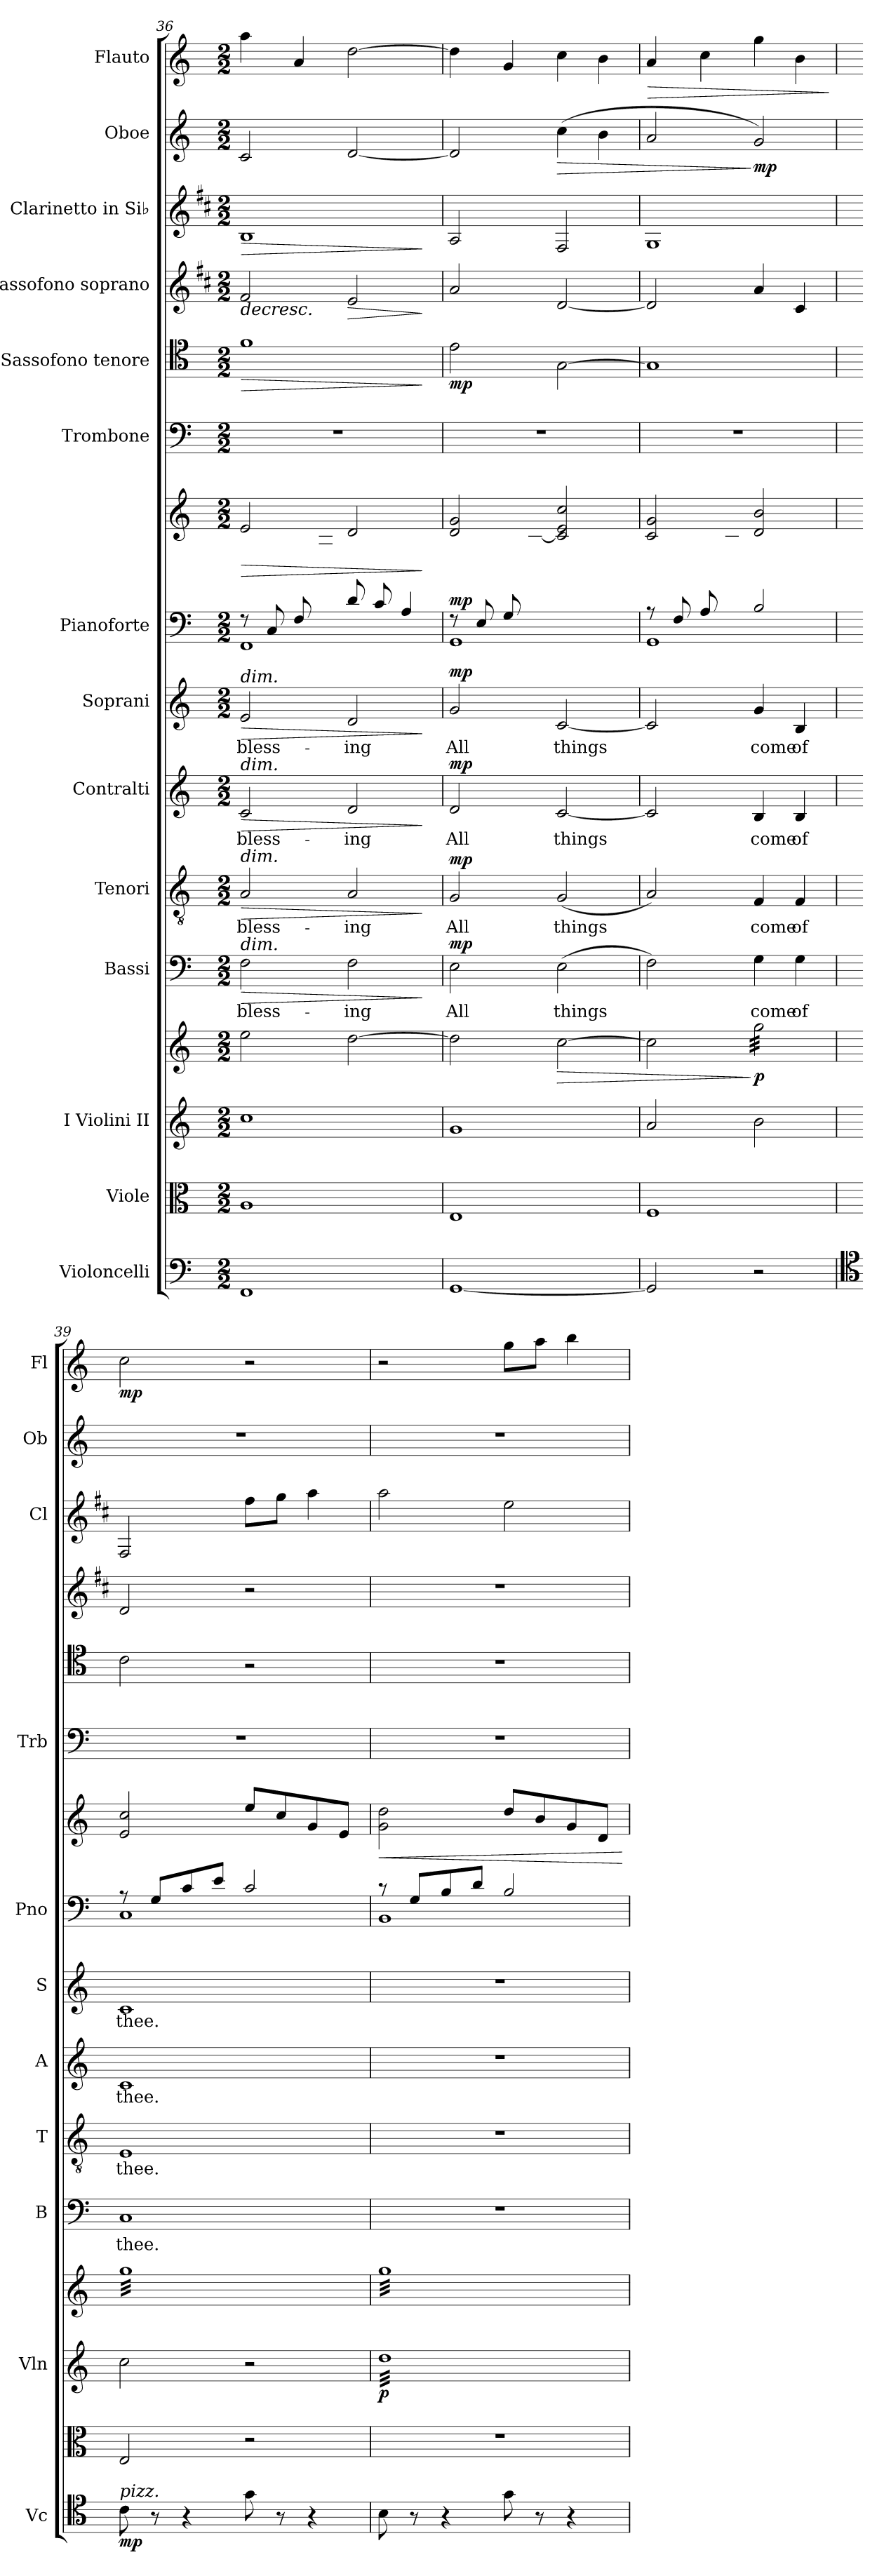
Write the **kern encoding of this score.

**kern	**dynam	**kern	**kern	**kern	**dynam	**kern	**text	**dynam	**kern	**text	**dynam	**kern	**text	**dynam	**kern	**text	**dynam	**kern	**kern	**dynam	**kern	**kern	**dynam	**kern	**dynam	**kern	**dynam	**kern	**dynam	**kern	**dynam
*part14	*part14	*part13	*part12	*part12	*part12	*part11	*part11	*part11	*part10	*part10	*part10	*part9	*part9	*part9	*part8	*part8	*part8	*part7	*part7	*part7	*part6	*part5	*part5	*part4	*part4	*part3	*part3	*part2	*part2	*part1	*part1
*staff16	*staff16	*staff15	*staff14	*staff13	*staff13/14	*staff12	*staff12	*staff12	*staff11	*staff11	*staff11	*staff10	*staff10	*staff10	*staff9	*staff9	*staff9	*staff8	*staff7	*staff7/8	*staff6	*staff5	*staff5	*staff4	*staff4	*staff3	*staff3	*staff2	*staff2	*staff1	*staff1
*I"Violoncelli	*	*I"Viole	*I"I  Violini  II	*	*	*I"Bassi	*	*	*I"Tenori	*	*	*I"Contralti	*	*	*I"Soprani	*	*	*I"Pianoforte	*	*	*I"Trombone	*I"Sassofono tenore	*	*I"Sassofono soprano	*	*I"Clarinetto in Si♭	*	*I"Oboe	*	*I"Flauto	*
*I'Vc	*	*	*I'Vln	*	*	*I'B	*	*	*I'T	*	*	*I'A	*	*	*I'S	*	*	*I'Pno	*	*	*I'Trb	*	*	*	*	*I'Cl	*	*I'Ob	*	*I'Fl	*
*clefF4	*	*clefC3	*clefG2	*clefG2	*	*clefF4	*	*	*clefGv2	*	*	*clefG2	*	*	*clefG2	*	*	*clefF4	*clefG2	*	*clefF4	*clefC4	*	*clefG2	*	*clefG2	*	*clefG2	*	*clefG2	*
*	*	*	*	*	*	*	*	*	*	*	*	*	*	*	*	*	*	*	*	*	*	*ITrd8c14	*	*ITrd1c2	*	*ITrd1c2	*	*	*	*	*
*k[]	*	*k[]	*k[]	*k[]	*	*k[]	*	*	*k[]	*	*	*k[]	*	*	*k[]	*	*	*k[]	*k[]	*	*k[]	*k[]	*	*k[]	*	*k[]	*	*k[]	*	*k[]	*
*M2/2	*	*M2/2	*M2/2	*M2/2	*	*M2/2	*	*	*M2/2	*	*	*M2/2	*	*	*M2/2	*	*	*M2/2	*M2/2	*	*M2/2	*M2/2	*	*M2/2	*	*M2/2	*	*M2/2	*	*M2/2	*
=36	=36	=36	=36	=36	=36	=36	=36	=36	=36	=36	=36	=36	=36	=36	=36	=36	=36	=36	=36	=36	=36	=36	=36	=36	=36	=36	=36	=36	=36	=36	=36
!	!	!	!	!	!	!	!	!	!	!	!	!	!	!	!	!	!	!	!LO:TX:a:i:t=dim.	!	!	!	!	!	!	!	!	!	!	!	!
!	!	!	!	!	!	!	!	!	!	!	!	!	!	!	!LO:TX:a:i:t=dim.	!	!	!	!	!	!	!	!	!	!	!	!	!	!	!	!
!	!	!	!	!	!	!	!	!	!	!	!	!LO:TX:a:i:t=dim.	!	!	!	!	!	!	!	!	!	!	!	!	!	!	!	!	!	!	!
!	!	!	!	!	!	!	!	!	!LO:TX:a:i:t=dim.	!	!	!	!	!	!	!	!	!	!	!	!	!	!	!	!	!	!	!	!	!	!
!	!	!	!	!	!	!LO:TX:a:i:t=dim.	!	!	!	!	!	!	!	!	!	!	!	!	!	!	!	!	!	!	!	!	!	!	!	!	!
!	!	!	!	!	!	!	!LO:LY:b	!LO:HP:b	!	!LO:LY:b	!LO:HP:b	!	!LO:LY:b	!LO:HP:b	!	!LO:LY:b	!LO:HP:b	!	!	!LO:HP:b	!	!	!LO:HP:b	!	!	!	!	!	!	!	!
*	*	*	*	*	*	*	*	*	*	*	*	*	*	*	*	*	*	*^	*^	*	*	*	*	*	*	*	*	*	*	*	*
!	!	!	!	!	!	!	!	!	!	!	!	!	!	!	!	!	!	!	!	!	!	!	!	!	!LO:HP:n=1:b	!	!LO:HP:b	!	!LO:HP:b	!	!	!	!
!	!	!	!	!	!	!	!	!	!	!	!	!	!	!	!	!	!	!	!	!	!	!	!	!	!	!	!	!	!LO:HP:n=1:b	!	!	!	!
1FF	.	1A	1cc	2ee\	.	2F\	bless-	>	2A/	bless-	>	2c/	bless-	>	2e/	bless-	>	8r	1FF	2e/	4.ryy	>	1r	1F	> >	2e/	>	1A	> >	2c/	.	4aa\	.
.	.	.	.	.	.	.	.	.	.	.	.	.	.	.	.	.	.	8C/L	.	.	.	.	.	.	.	.	.	.	.	.	.	.	.
.	.	.	.	.	.	.	.	.	.	.	.	.	.	.	.	.	.	8F/	.	.	.	.	.	.	.	.	.	.	.	.	.	4a/	.
.	.	.	.	.	.	.	.	.	.	.	.	.	.	.	.	.	.	8ryy	.	.	8A\J	.	.	.	.	.	.	.	.	.	.	.	.
!	!	!	!	!	!	!	!LO:LY:b	!	!	!LO:LY:b	!	!	!LO:LY:b	!	!	!LO:LY:b	!	!	!	!	!	!	!	!	!	!	!LO:HP:b	!	!	!	!	!	!
.	.	.	.	[2dd\	.	2F\	-ing	.	2A/	-ing	.	2d/	-ing	.	2d/	-ing	.	8d/L	.	2d/	2ryy	.	.	.	.	2d/	>	.	.	[2d/	.	[2dd\	.
.	.	.	.	.	.	.	.	.	.	.	.	.	.	.	.	.	.	8c/J	.	.	.	.	.	.	.	.	.	.	.	.	.	.	.
.	.	.	.	.	.	.	.	.	.	.	.	.	.	.	.	.	.	4A/	.	.	.	.	.	.	.	.	.	.	.	.	.	.	.
*	*	*	*	*	*	*	*	*	*	*	*	*	*	*	*	*	*	*v	*v	*	*	*	*	*	*	*	*	*	*	*	*	*	*
*	*	*	*	*	*	*	*	*	*	*	*	*	*	*	*	*	*	*	*v	*v	*	*	*	*	*	*	*	*	*	*	*	*
.	.	.	.	.	.	.	.	]	.	.	]	.	.	]	.	.	]	.	.	]	.	.	]	.	] ]	.	]	.	.	.	.
!!LO:PB:g=z
=37	=37	=37	=37	=37	=37	=37	=37	=37	=37	=37	=37	=37	=37	=37	=37	=37	=37	=37	=37	=37	=37	=37	=37	=37	=37	=37	=37	=37	=37	=37	=37
!	!	!	!	!	!	!	!LO:LY:b	!LO:DY:b	!	!LO:LY:b	!LO:DY:b	!	!LO:LY:b	!LO:DY:b	!	!LO:LY:b	!LO:DY:b	!	!	!LO:DY:a=2	!	!	!LO:DY:b	!	!LO:DY:b	!	!	!	!	!	!
*	*	*	*	*	*	*	*	*	*	*	*	*	*	*	*	*	*	*^	*^	*	*	*	*	*	*	*	*	*	*	*	*
!	!	!	!	!	!	!	!	!	!	!	!	!	!	!	!	!	!	!	!	!	!	!	!	!	!	!	!LO:DY:n=1:a	!	!	!	!	!	!
[1GG	.	1E	1g	2dd\]	.	2E\	All	mp	2G/	All	mp	2d/	All	mp	2g/	All	mp	8r	1GG	2d/ 2g/	4.ryy	mp	1r	2E\	mp	2g/	mp mp	2G/	.	2d/]	.	4dd\]	.
.	.	.	.	.	.	.	.	.	.	.	.	.	.	.	.	.	.	8E/L	.	.	.	.	.	.	.	.	.	.	.	.	.	.	.
.	.	.	.	.	.	.	.	.	.	.	.	.	.	.	.	.	.	8G/	.	.	.	.	.	.	.	.	.	.	.	.	.	4g/	.
.	.	.	.	.	.	.	.	.	.	.	.	.	.	.	.	.	.	8ryy	.	.	[8c\J	.	.	.	.	.	.	.	.	.	.	.	.
!	!	!	!	!	!LO:HP:b	!	!LO:LY:b	!	!	!LO:LY:b	!	!	!LO:LY:b	!	!	!LO:LY:b	!	!	!	!	!	!	!	!	!	!	!	!	!	!	!LO:HP:b	!	!
.	.	.	.	[2cc\	>	(>2E\	things	.	(<2G/	things	.	[2c/	things	.	[2c/	things	.	2ryy	.	2c/] 2e/ 2cc/	2ryy	.	.	[2GG\	]	[2c/	.	2E/	]	(>4cc\	>	4cc\	.
.	.	.	.	.	.	.	.	.	.	.	.	.	.	.	.	.	.	.	.	.	.	.	.	.	.	.	.	.	.	4b\	.	4b\	.
=38	=38	=38	=38	=38	=38	=38	=38	=38	=38	=38	=38	=38	=38	=38	=38	=38	=38	=38	=38	=38	=38	=38	=38	=38	=38	=38	=38	=38	=38	=38	=38	=38	=38
!	!	!	!	!	!	!	!	!	!	!	!	!	!	!	!	!	!	!	!	!	!	!	!	!	!	!	!	!	!	!	!	!	!LO:HP:b
2GG/]	.	1F	2a/	2cc\]	.	2F\)	.	.	2A/)	.	.	2c/]	.	.	2c/]	.	.	8r	1GG	2c/ 2g/	4.ryy	.	1r	1GG]	.	2c/]	.	1F	.	2a/	.	4a/	>
.	.	.	.	.	.	.	.	.	.	.	.	.	.	.	.	.	.	8F/L	.	.	.	.	.	.	.	.	.	.	.	.	.	.	.
.	.	.	.	.	.	.	.	.	.	.	.	.	.	.	.	.	.	8A/	.	.	.	.	.	.	.	.	.	.	.	.	.	4cc\	.
.	.	.	.	.	.	.	.	.	.	.	.	.	.	.	.	.	.	8ryy	.	.	8c\J	.	.	.	.	.	.	.	.	.	.	.	.
!	!	!	!	!	!LO:DY:n=1:b	!	!LO:LY:b	!	!	!LO:LY:b	!	!	!LO:LY:b	!	!	!LO:LY:b	!	!	!	!	!	!	!	!	!	!	!	!	!	!	!LO:DY:n=1:b	!	!
*	*	*	*	*tremolo	*	*	*	*	*	*	*	*	*	*	*	*	*	*	*	*	*	*	*	*	*	*	*	*	*	*	*	*	*
2r	.	.	2b\	32gg\LLL	] p	4G\	come	.	4F/	come	.	4B/	come	.	4g/	come	.	2B/	.	2d/ 2b/	2ryy	.	.	.	.	4g/	.	.	.	2g/)	] mp	4gg\	.
.	.	.	.	32gg\	.	.	.	.	.	.	.	.	.	.	.	.	.	.	.	.	.	.	.	.	.	.	.	.	.	.	.	.	.
.	.	.	.	32gg\	.	.	.	.	.	.	.	.	.	.	.	.	.	.	.	.	.	.	.	.	.	.	.	.	.	.	.	.	.
.	.	.	.	32gg\	.	.	.	.	.	.	.	.	.	.	.	.	.	.	.	.	.	.	.	.	.	.	.	.	.	.	.	.	.
.	.	.	.	32gg\	.	.	.	.	.	.	.	.	.	.	.	.	.	.	.	.	.	.	.	.	.	.	.	.	.	.	.	.	.
.	.	.	.	32gg\	.	.	.	.	.	.	.	.	.	.	.	.	.	.	.	.	.	.	.	.	.	.	.	.	.	.	.	.	.
.	.	.	.	32gg\	.	.	.	.	.	.	.	.	.	.	.	.	.	.	.	.	.	.	.	.	.	.	.	.	.	.	.	.	.
.	.	.	.	32gg\	.	.	.	.	.	.	.	.	.	.	.	.	.	.	.	.	.	.	.	.	.	.	.	.	.	.	.	.	.
!	!	!	!	!	!	!	!LO:LY:b	!	!	!LO:LY:b	!	!	!LO:LY:b	!	!	!LO:LY:b	!	!	!	!	!	!	!	!	!	!	!	!	!	!	!	!	!
.	.	.	.	32gg\	.	4G\	of	.	4F/	of	.	4B/	of	.	4B/	of	.	.	.	.	.	.	.	.	.	4B/	.	.	.	.	.	4b\	.
.	.	.	.	32gg\	.	.	.	.	.	.	.	.	.	.	.	.	.	.	.	.	.	.	.	.	.	.	.	.	.	.	.	.	.
.	.	.	.	32gg\	.	.	.	.	.	.	.	.	.	.	.	.	.	.	.	.	.	.	.	.	.	.	.	.	.	.	.	.	.
.	.	.	.	32gg\	.	.	.	.	.	.	.	.	.	.	.	.	.	.	.	.	.	.	.	.	.	.	.	.	.	.	.	.	.
.	.	.	.	32gg\	.	.	.	.	.	.	.	.	.	.	.	.	.	.	.	.	.	.	.	.	.	.	.	.	.	.	.	.	.
.	.	.	.	32gg\	.	.	.	.	.	.	.	.	.	.	.	.	.	.	.	.	.	.	.	.	.	.	.	.	.	.	.	.	.
.	.	.	.	32gg\	.	.	.	.	.	.	.	.	.	.	.	.	.	.	.	.	.	.	.	.	.	.	.	.	.	.	.	.	.
.	.	.	.	32gg\JJJ	.	.	.	.	.	.	.	.	.	.	.	.	.	.	.	.	.	.	.	.	.	.	.	.	.	.	.	.	.
*	*	*	*	*	*	*	*	*	*	*	*	*	*	*	*	*	*	*v	*v	*	*	*	*	*	*	*	*	*	*	*	*	*	*
*	*	*	*	*	*	*	*	*	*	*	*	*	*	*	*	*	*	*	*v	*v	*	*	*	*	*	*	*	*	*	*	*	*
.	.	.	.	.	.	.	.	.	.	.	.	.	.	.	.	.	.	.	.	.	.	.	.	.	.	.	.	.	.	.	]
=39	=39	=39	=39	=39	=39	=39	=39	=39	=39	=39	=39	=39	=39	=39	=39	=39	=39	=39	=39	=39	=39	=39	=39	=39	=39	=39	=39	=39	=39	=39	=39
*clefC4	*	*	*	*	*	*	*	*	*	*	*	*	*	*	*	*	*	*	*	*	*	*	*	*	*	*	*	*	*	*	*
!LO:TX:a:i:t=pizz.	!	!	!	!	!	!	!	!	!	!	!	!	!	!	!	!	!	!	!	!	!	!	!	!	!	!	!	!	!	!	!
!	!LO:DY:b	!	!	!	!	!	!LO:LY:b	!	!	!LO:LY:b	!	!	!LO:LY:b	!	!	!LO:LY:b	!	!	!	!	!	!	!	!	!	!	!	!	!	!	!LO:DY:b
*	*	*	*	*	*	*	*	*	*	*	*	*	*	*	*	*	*	*^	*^	*	*	*	*	*	*	*^	*	*	*	*	*
8c\	mp	2E/	2cc\	32ggLLL	.	1C	thee.	.	1E	thee.	.	1c	thee.	.	1c	thee.	.	8r	1C	2e/ 2cc/	2ryy	.	1r	2C\	.	2c/	.	2E/	2ryy	.	1r	.	2cc\	mp
.	.	.	.	32gg	.	.	.	.	.	.	.	.	.	.	.	.	.	.	.	.	.	.	.	.	.	.	.	.	.	.	.	.	.	.
.	.	.	.	32gg	.	.	.	.	.	.	.	.	.	.	.	.	.	.	.	.	.	.	.	.	.	.	.	.	.	.	.	.	.	.
.	.	.	.	32gg	.	.	.	.	.	.	.	.	.	.	.	.	.	.	.	.	.	.	.	.	.	.	.	.	.	.	.	.	.	.
8r	.	.	.	32gg	.	.	.	.	.	.	.	.	.	.	.	.	.	8G/L	.	.	.	.	.	.	.	.	.	.	.	.	.	.	.	.
.	.	.	.	32gg	.	.	.	.	.	.	.	.	.	.	.	.	.	.	.	.	.	.	.	.	.	.	.	.	.	.	.	.	.	.
.	.	.	.	32gg	.	.	.	.	.	.	.	.	.	.	.	.	.	.	.	.	.	.	.	.	.	.	.	.	.	.	.	.	.	.
.	.	.	.	32gg	.	.	.	.	.	.	.	.	.	.	.	.	.	.	.	.	.	.	.	.	.	.	.	.	.	.	.	.	.	.
4r	.	.	.	32gg	.	.	.	.	.	.	.	.	.	.	.	.	.	8c/	.	.	.	.	.	.	.	.	.	.	.	.	.	.	.	.
.	.	.	.	32gg	.	.	.	.	.	.	.	.	.	.	.	.	.	.	.	.	.	.	.	.	.	.	.	.	.	.	.	.	.	.
.	.	.	.	32gg	.	.	.	.	.	.	.	.	.	.	.	.	.	.	.	.	.	.	.	.	.	.	.	.	.	.	.	.	.	.
.	.	.	.	32gg	.	.	.	.	.	.	.	.	.	.	.	.	.	.	.	.	.	.	.	.	.	.	.	.	.	.	.	.	.	.
.	.	.	.	32gg	.	.	.	.	.	.	.	.	.	.	.	.	.	8e/J	.	.	.	.	.	.	.	.	.	.	.	.	.	.	.	.
.	.	.	.	32gg	.	.	.	.	.	.	.	.	.	.	.	.	.	.	.	.	.	.	.	.	.	.	.	.	.	.	.	.	.	.
.	.	.	.	32gg	.	.	.	.	.	.	.	.	.	.	.	.	.	.	.	.	.	.	.	.	.	.	.	.	.	.	.	.	.	.
.	.	.	.	32gg	.	.	.	.	.	.	.	.	.	.	.	.	.	.	.	.	.	.	.	.	.	.	.	.	.	.	.	.	.	.
8g\	.	2r	2r	32gg	.	.	.	.	.	.	.	.	.	.	.	.	.	2c/	.	8ee/L	2ryy	.	.	2r	.	2r	.	8ee\L	2ryy	.	.	.	2r	.
.	.	.	.	32gg	.	.	.	.	.	.	.	.	.	.	.	.	.	.	.	.	.	.	.	.	.	.	.	.	.	.	.	.	.	.
.	.	.	.	32gg	.	.	.	.	.	.	.	.	.	.	.	.	.	.	.	.	.	.	.	.	.	.	.	.	.	.	.	.	.	.
.	.	.	.	32gg	.	.	.	.	.	.	.	.	.	.	.	.	.	.	.	.	.	.	.	.	.	.	.	.	.	.	.	.	.	.
8r	.	.	.	32gg	.	.	.	.	.	.	.	.	.	.	.	.	.	.	.	8cc/	.	.	.	.	.	.	.	8ff\J	.	.	.	.	.	.
.	.	.	.	32gg	.	.	.	.	.	.	.	.	.	.	.	.	.	.	.	.	.	.	.	.	.	.	.	.	.	.	.	.	.	.
.	.	.	.	32gg	.	.	.	.	.	.	.	.	.	.	.	.	.	.	.	.	.	.	.	.	.	.	.	.	.	.	.	.	.	.
.	.	.	.	32gg	.	.	.	.	.	.	.	.	.	.	.	.	.	.	.	.	.	.	.	.	.	.	.	.	.	.	.	.	.	.
4r	.	.	.	32gg	.	.	.	.	.	.	.	.	.	.	.	.	.	.	.	8g/	.	.	.	.	.	.	.	4gg\	.	.	.	.	.	.
.	.	.	.	32gg	.	.	.	.	.	.	.	.	.	.	.	.	.	.	.	.	.	.	.	.	.	.	.	.	.	.	.	.	.	.
.	.	.	.	32gg	.	.	.	.	.	.	.	.	.	.	.	.	.	.	.	.	.	.	.	.	.	.	.	.	.	.	.	.	.	.
.	.	.	.	32gg	.	.	.	.	.	.	.	.	.	.	.	.	.	.	.	.	.	.	.	.	.	.	.	.	.	.	.	.	.	.
.	.	.	.	32gg	.	.	.	.	.	.	.	.	.	.	.	.	.	.	.	8e/J	.	.	.	.	.	.	.	.	.	.	.	.	.	.
.	.	.	.	32gg	.	.	.	.	.	.	.	.	.	.	.	.	.	.	.	.	.	.	.	.	.	.	.	.	.	.	.	.	.	.
.	.	.	.	32gg	.	.	.	.	.	.	.	.	.	.	.	.	.	.	.	.	.	.	.	.	.	.	.	.	.	.	.	.	.	.
.	.	.	.	32ggJJJ	.	.	.	.	.	.	.	.	.	.	.	.	.	.	.	.	.	.	.	.	.	.	.	.	.	.	.	.	.	.
*	*	*	*	*	*	*	*	*	*	*	*	*	*	*	*	*	*	*	*	*	*	*	*	*	*	*	*	*v	*v	*	*	*	*	*
=40	=40	=40	=40	=40	=40	=40	=40	=40	=40	=40	=40	=40	=40	=40	=40	=40	=40	=40	=40	=40	=40	=40	=40	=40	=40	=40	=40	=40	=40	=40	=40	=40	=40
!	!	!	!	!	!LO:DY:b=2	!	!	!	!	!	!	!	!	!	!	!	!	!	!	!	!	!LO:HP:b	!	!	!	!	!	!	!	!	!	!	!
*	*	*	*tremolo	*	*	*	*	*	*	*	*	*	*	*	*	*	*	*	*	*	*	*	*	*	*	*	*	*	*	*	*	*	*
8B\	.	1r	32ddLLL	32ggLLL	p	1r	.	.	1r	.	.	1r	.	.	1r	.	.	8r	1BB	2g\ 2dd\	2ryy	<	1r	1r	.	1r	.	2gg\	.	1r	.	2r	.
.	.	.	32dd	32gg	.	.	.	.	.	.	.	.	.	.	.	.	.	.	.	.	.	.	.	.	.	.	.	.	.	.	.	.	.
.	.	.	32dd	32gg	.	.	.	.	.	.	.	.	.	.	.	.	.	.	.	.	.	.	.	.	.	.	.	.	.	.	.	.	.
.	.	.	32dd	32gg	.	.	.	.	.	.	.	.	.	.	.	.	.	.	.	.	.	.	.	.	.	.	.	.	.	.	.	.	.
8r	.	.	32dd	32gg	.	.	.	.	.	.	.	.	.	.	.	.	.	8G/L	.	.	.	.	.	.	.	.	.	.	.	.	.	.	.
.	.	.	32dd	32gg	.	.	.	.	.	.	.	.	.	.	.	.	.	.	.	.	.	.	.	.	.	.	.	.	.	.	.	.	.
.	.	.	32dd	32gg	.	.	.	.	.	.	.	.	.	.	.	.	.	.	.	.	.	.	.	.	.	.	.	.	.	.	.	.	.
.	.	.	32dd	32gg	.	.	.	.	.	.	.	.	.	.	.	.	.	.	.	.	.	.	.	.	.	.	.	.	.	.	.	.	.
4r	.	.	32dd	32gg	.	.	.	.	.	.	.	.	.	.	.	.	.	8B/	.	.	.	.	.	.	.	.	.	.	.	.	.	.	.
.	.	.	32dd	32gg	.	.	.	.	.	.	.	.	.	.	.	.	.	.	.	.	.	.	.	.	.	.	.	.	.	.	.	.	.
.	.	.	32dd	32gg	.	.	.	.	.	.	.	.	.	.	.	.	.	.	.	.	.	.	.	.	.	.	.	.	.	.	.	.	.
.	.	.	32dd	32gg	.	.	.	.	.	.	.	.	.	.	.	.	.	.	.	.	.	.	.	.	.	.	.	.	.	.	.	.	.
.	.	.	32dd	32gg	.	.	.	.	.	.	.	.	.	.	.	.	.	8d/J	.	.	.	.	.	.	.	.	.	.	.	.	.	.	.
.	.	.	32dd	32gg	.	.	.	.	.	.	.	.	.	.	.	.	.	.	.	.	.	.	.	.	.	.	.	.	.	.	.	.	.
.	.	.	32dd	32gg	.	.	.	.	.	.	.	.	.	.	.	.	.	.	.	.	.	.	.	.	.	.	.	.	.	.	.	.	.
.	.	.	32dd	32gg	.	.	.	.	.	.	.	.	.	.	.	.	.	.	.	.	.	.	.	.	.	.	.	.	.	.	.	.	.
8g\	.	.	32dd	32gg	.	.	.	.	.	.	.	.	.	.	.	.	.	2B/	.	8dd/L	2ryy	.	.	.	.	.	.	2dd\	.	.	.	8gg\L	.
.	.	.	32dd	32gg	.	.	.	.	.	.	.	.	.	.	.	.	.	.	.	.	.	.	.	.	.	.	.	.	.	.	.	.	.
.	.	.	32dd	32gg	.	.	.	.	.	.	.	.	.	.	.	.	.	.	.	.	.	.	.	.	.	.	.	.	.	.	.	.	.
.	.	.	32dd	32gg	.	.	.	.	.	.	.	.	.	.	.	.	.	.	.	.	.	.	.	.	.	.	.	.	.	.	.	.	.
8r	.	.	32dd	32gg	.	.	.	.	.	.	.	.	.	.	.	.	.	.	.	8b/	.	.	.	.	.	.	.	.	.	.	.	8aa\J	.
.	.	.	32dd	32gg	.	.	.	.	.	.	.	.	.	.	.	.	.	.	.	.	.	.	.	.	.	.	.	.	.	.	.	.	.
.	.	.	32dd	32gg	.	.	.	.	.	.	.	.	.	.	.	.	.	.	.	.	.	.	.	.	.	.	.	.	.	.	.	.	.
.	.	.	32dd	32gg	.	.	.	.	.	.	.	.	.	.	.	.	.	.	.	.	.	.	.	.	.	.	.	.	.	.	.	.	.
4r	.	.	32dd	32gg	.	.	.	.	.	.	.	.	.	.	.	.	.	.	.	8g/	.	.	.	.	.	.	.	.	.	.	.	4bb\	.
.	.	.	32dd	32gg	.	.	.	.	.	.	.	.	.	.	.	.	.	.	.	.	.	.	.	.	.	.	.	.	.	.	.	.	.
.	.	.	32dd	32gg	.	.	.	.	.	.	.	.	.	.	.	.	.	.	.	.	.	.	.	.	.	.	.	.	.	.	.	.	.
.	.	.	32dd	32gg	.	.	.	.	.	.	.	.	.	.	.	.	.	.	.	.	.	.	.	.	.	.	.	.	.	.	.	.	.
.	.	.	32dd	32gg	.	.	.	.	.	.	.	.	.	.	.	.	.	.	.	8d/J	.	.	.	.	.	.	.	.	.	.	.	.	.
.	.	.	32dd	32gg	.	.	.	.	.	.	.	.	.	.	.	.	.	.	.	.	.	.	.	.	.	.	.	.	.	.	.	.	.
.	.	.	32dd	32gg	.	.	.	.	.	.	.	.	.	.	.	.	.	.	.	.	.	.	.	.	.	.	.	.	.	.	.	.	.
.	.	.	32ddJJJ	32ggJJJ	.	.	.	.	.	.	.	.	.	.	.	.	.	.	.	.	.	.	.	.	.	.	.	.	.	.	.	.	.
*	*	*	*	*Xtremolo	*	*	*	*	*	*	*	*	*	*	*	*	*	*	*	*	*	*	*	*	*	*	*	*	*	*	*	*	*
*	*	*	*Xtremolo	*	*	*	*	*	*	*	*	*	*	*	*	*	*	*	*	*	*	*	*	*	*	*	*	*	*	*	*	*	*
*	*	*	*	*	*	*	*	*	*	*	*	*	*	*	*	*	*	*v	*v	*	*	*	*	*	*	*	*	*	*	*	*	*	*
*	*	*	*	*	*	*	*	*	*	*	*	*	*	*	*	*	*	*	*v	*v	*	*	*	*	*	*	*	*	*	*	*	*
.	.	.	.	.	.	.	.	.	.	.	.	.	.	.	.	.	.	.	.	[	.	.	.	.	.	.	.	.	.	.	.
=	=	=	=	=	=	=	=	=	=	=	=	=	=	=	=	=	=	=	=	=	=	=	=	=	=	=	=	=	=	=	=
*-	*-	*-	*-	*-	*-	*-	*-	*-	*-	*-	*-	*-	*-	*-	*-	*-	*-	*-	*-	*-	*-	*-	*-	*-	*-	*-	*-	*-	*-	*-	*-
